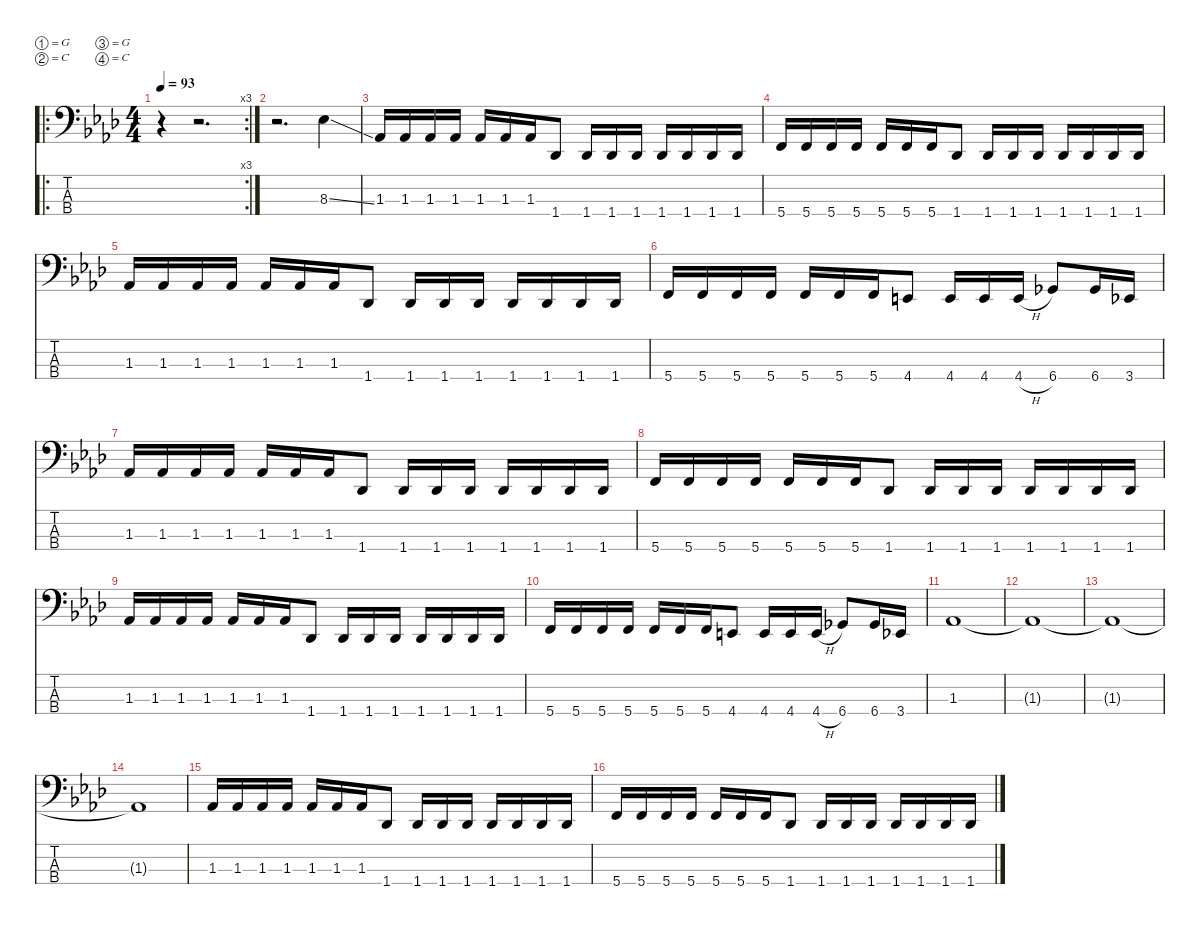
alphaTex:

\defaultSystemsLayout 4
\hideDynamics
\bracketExtendMode nobrackets
\singleTrackTrackNamePolicy hidden
\multiTrackTrackNamePolicy hidden
\firstSystemTrackNameMode fullname
\firstSystemTrackNameOrientation horizontal
\otherSystemsTrackNameOrientation horizontal
\track ("Bass" "fl.bs.") {instrument fretlessbass}
\staff {score tabs}
\tuning (G2 C2 G1 C1)
\ro
\rc 3
\ts (4 4)
\beaming (8 2 2 2 2)
\tempo 93
\clef f4
\ks ab
r.4{dy f instrument fretlessbass beam Down} r.2{d beam Down} |
r.2{d beam Down} 8.3{ss acc b}.4{beam Down} |
1.3{acc b}.16{beam Up} 1.3{acc b}.16{beam Up} 1.3{acc b}.16{beam Up} 1.3{acc b}.16{beam Up} 1.3{acc b}.16{beam Up} 1.3{acc b}.16{beam Up} 1.3{acc b}.16{beam Up} 1.4{acc b}.8{beam Up} 1.4{acc b}.16{beam Up} 1.4{acc b}.16{beam Up} 1.4{acc b}.16{beam Up} 1.4{acc b}.16{beam Up} 1.4{acc b}.16{beam Up} 1.4{acc b}.16{beam Up} 1.4{acc b}.16{beam Up} |
5.4{acc forcenatural}.16{beam Up} 5.4{acc forcenatural}.16{beam Up} 5.4{acc forcenatural}.16{beam Up} 5.4{acc forcenatural}.16{beam Up} 5.4{acc forcenatural}.16{beam Up} 5.4{acc forcenatural}.16{beam Up} 5.4{acc forcenatural}.16{beam Up} 1.4{acc b}.8{beam Up} 1.4{acc b}.16{beam Up} 1.4{acc b}.16{beam Up} 1.4{acc b}.16{beam Up} 1.4{acc b}.16{beam Up} 1.4{acc b}.16{beam Up} 1.4{acc b}.16{beam Up} 1.4{acc b}.16{beam Up} |
1.3{acc b}.16{beam Up} 1.3{acc b}.16{beam Up} 1.3{acc b}.16{beam Up} 1.3{acc b}.16{beam Up} 1.3{acc b}.16{beam Up} 1.3{acc b}.16{beam Up} 1.3{acc b}.16{beam Up} 1.4{acc b}.8{beam Up} 1.4{acc b}.16{beam Up} 1.4{acc b}.16{beam Up} 1.4{acc b}.16{beam Up} 1.4{acc b}.16{beam Up} 1.4{acc b}.16{beam Up} 1.4{acc b}.16{beam Up} 1.4{acc b}.16{beam Up} |
5.4{acc forcenatural}.16{beam Up} 5.4{acc forcenatural}.16{beam Up} 5.4{acc forcenatural}.16{beam Up} 5.4{acc forcenatural}.16{beam Up} 5.4{acc forcenatural}.16{beam Up} 5.4{acc forcenatural}.16{beam Up} 5.4{acc forcenatural}.16{beam Up} 4.4{acc forcenatural}.8{beam Up} 4.4{acc forcenatural}.16{beam Up} 4.4{acc forcenatural}.16{beam Up} 4.4{h acc forcenatural}.16{beam Up} 6.4{acc b}.8{beam Up} 6.4{acc b}.16{beam Up} 3.4{acc b}.16{beam Up} |
1.3{acc b}.16{beam Up} 1.3{acc b}.16{beam Up} 1.3{acc b}.16{beam Up} 1.3{acc b}.16{beam Up} 1.3{acc b}.16{beam Up} 1.3{acc b}.16{beam Up} 1.3{acc b}.16{beam Up} 1.4{acc b}.8{beam Up} 1.4{acc b}.16{beam Up} 1.4{acc b}.16{beam Up} 1.4{acc b}.16{beam Up} 1.4{acc b}.16{beam Up} 1.4{acc b}.16{beam Up} 1.4{acc b}.16{beam Up} 1.4{acc b}.16{beam Up} |
5.4{acc forcenatural}.16{beam Up} 5.4{acc forcenatural}.16{beam Up} 5.4{acc forcenatural}.16{beam Up} 5.4{acc forcenatural}.16{beam Up} 5.4{acc forcenatural}.16{beam Up} 5.4{acc forcenatural}.16{beam Up} 5.4{acc forcenatural}.16{beam Up} 1.4{acc b}.8{beam Up} 1.4{acc b}.16{beam Up} 1.4{acc b}.16{beam Up} 1.4{acc b}.16{beam Up} 1.4{acc b}.16{beam Up} 1.4{acc b}.16{beam Up} 1.4{acc b}.16{beam Up} 1.4{acc b}.16{beam Up} |
1.3{acc b}.16{beam Up} 1.3{acc b}.16{beam Up} 1.3{acc b}.16{beam Up} 1.3{acc b}.16{beam Up} 1.3{acc b}.16{beam Up} 1.3{acc b}.16{beam Up} 1.3{acc b}.16{beam Up} 1.4{acc b}.8{beam Up} 1.4{acc b}.16{beam Up} 1.4{acc b}.16{beam Up} 1.4{acc b}.16{beam Up} 1.4{acc b}.16{beam Up} 1.4{acc b}.16{beam Up} 1.4{acc b}.16{beam Up} 1.4{acc b}.16{beam Up} |
5.4{acc forcenatural}.16{beam Up} 5.4{acc forcenatural}.16{beam Up} 5.4{acc forcenatural}.16{beam Up} 5.4{acc forcenatural}.16{beam Up} 5.4{acc forcenatural}.16{beam Up} 5.4{acc forcenatural}.16{beam Up} 5.4{acc forcenatural}.16{beam Up} 4.4{acc forcenatural}.8{beam Up} 4.4{acc forcenatural}.16{beam Up} 4.4{acc forcenatural}.16{beam Up} 4.4{h acc forcenatural}.16{beam Up} 6.4{acc b}.8{beam Up} 6.4{acc b}.16{beam Up} 3.4{acc b}.16{beam Up} |
1.3{acc b}.1{beam Up} |
1.3{t acc b}.1{beam Up} |
1.3{t acc b}.1{beam Up} |
1.3{t acc b}.1{beam Up} |
1.3{acc b}.16{beam Up} 1.3{acc b}.16{beam Up} 1.3{acc b}.16{beam Up} 1.3{acc b}.16{beam Up} 1.3{acc b}.16{beam Up} 1.3{acc b}.16{beam Up} 1.3{acc b}.16{beam Up} 1.4{acc b}.8{beam Up} 1.4{acc b}.16{beam Up} 1.4{acc b}.16{beam Up} 1.4{acc b}.16{beam Up} 1.4{acc b}.16{beam Up} 1.4{acc b}.16{beam Up} 1.4{acc b}.16{beam Up} 1.4{acc b}.16{beam Up} |
5.4{acc forcenatural}.16{beam Up} 5.4{acc forcenatural}.16{beam Up} 5.4{acc forcenatural}.16{beam Up} 5.4{acc forcenatural}.16{beam Up} 5.4{acc forcenatural}.16{beam Up} 5.4{acc forcenatural}.16{beam Up} 5.4{acc forcenatural}.16{beam Up} 1.4{acc b}.8{beam Up} 1.4{acc b}.16{beam Up} 1.4{acc b}.16{beam Up} 1.4{acc b}.16{beam Up} 1.4{acc b}.16{beam Up} 1.4{acc b}.16{beam Up} 1.4{acc b}.16{beam Up} 1.4{acc b}.16{beam Up}
